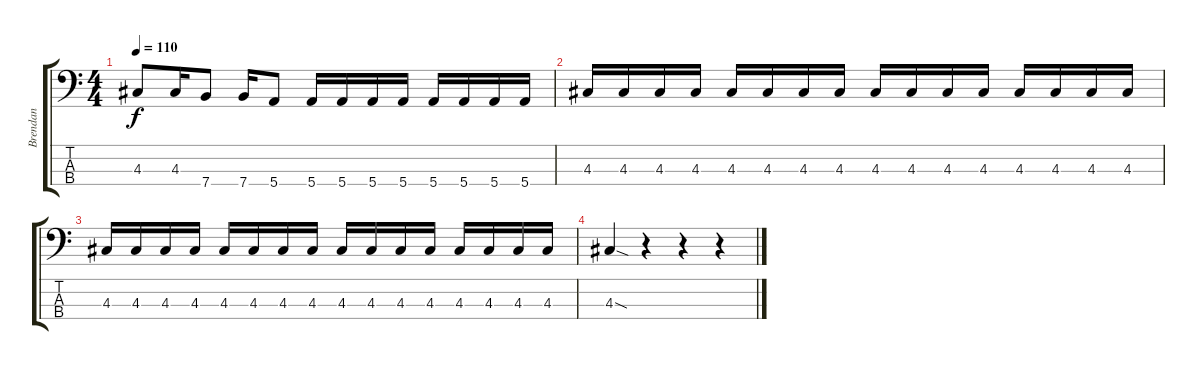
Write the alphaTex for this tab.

\track ("Brendan" "Brendan") {instrument electricbasspick}
\staff {score tabs}
\tuning (G2 D2 A1 E1) {hide}
\ts (4 4)
\tempo 110
\clef f4
\ks c
4.3.8{dy f} 4.3.16 7.4.8 7.4.16 5.4.8 5.4.16 5.4.16 5.4.16 5.4.16 5.4.16 5.4.16 5.4.16 5.4.16 |
4.3.16 4.3.16 4.3.16 4.3.16 4.3.16 4.3.16 4.3.16 4.3.16 4.3.16 4.3.16 4.3.16 4.3.16 4.3.16 4.3.16 4.3.16 4.3.16 |
4.3.16 4.3.16 4.3.16 4.3.16 4.3.16 4.3.16 4.3.16 4.3.16 4.3.16 4.3.16 4.3.16 4.3.16 4.3.16 4.3.16 4.3.16 4.3.16 |
4.3{sod}.4 r.4 r.4 r.4
